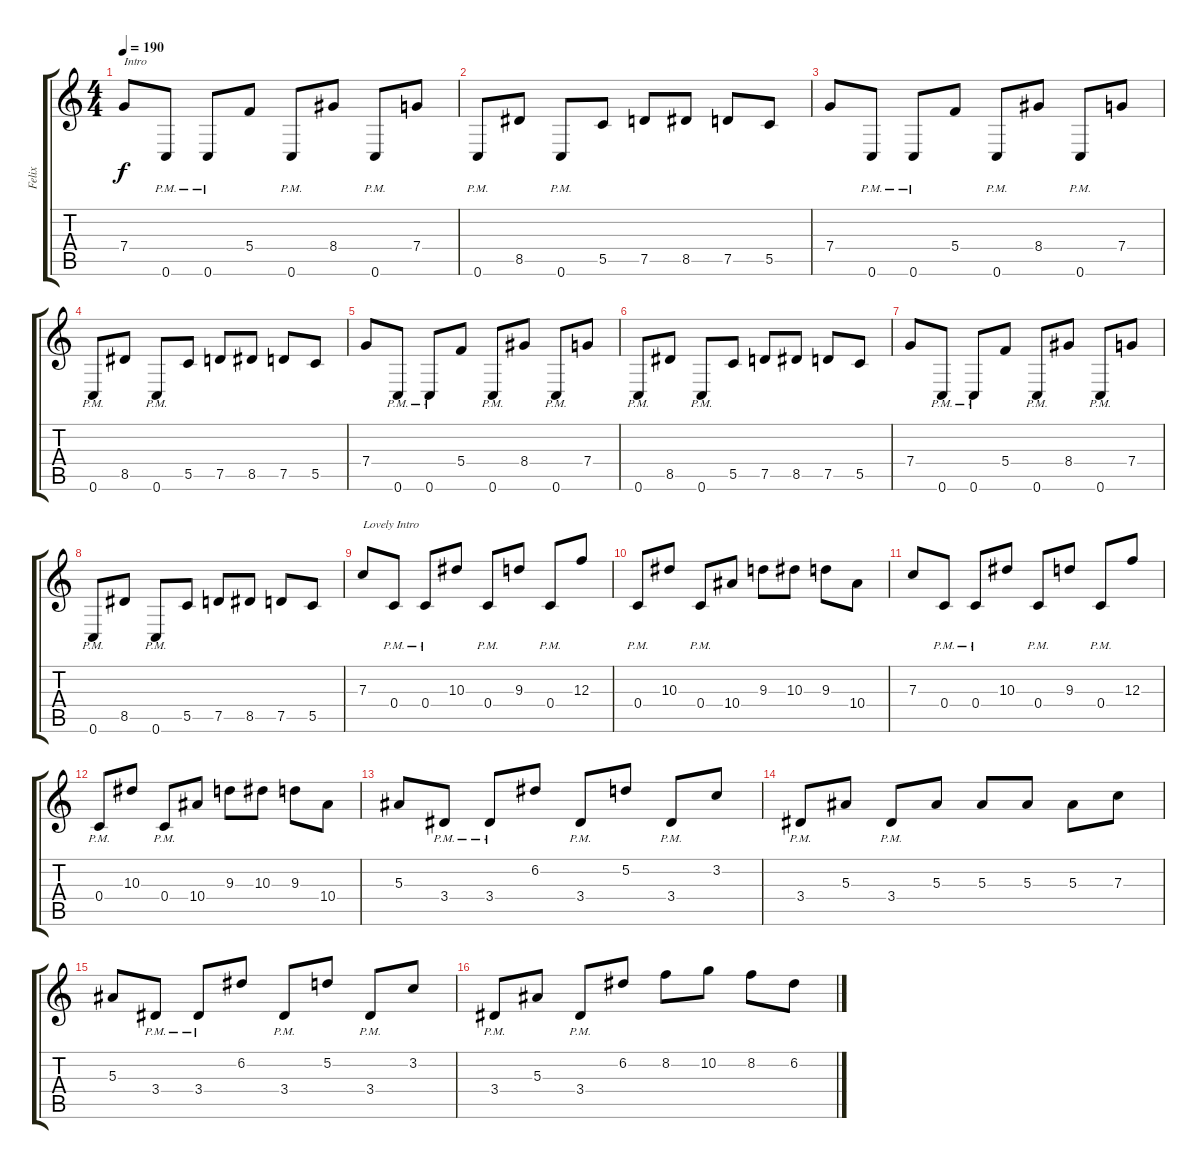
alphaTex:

\track ("Felix" "Felix") {instrument distortionguitar}
\staff {score tabs}
\tuning (D4 A3 F3 C3 G2 C2) {hide}
\ts (4 4)
\tempo 190
\clef g2
\ks c
7.4.8{txt "Intro" dy f instrument distortionguitar} 0.6{pm}.8 0.6{pm}.8 5.4.8 0.6{pm}.8 8.4.8 0.6{pm}.8 7.4.8 |
0.6{pm}.8 8.5.8 0.6{pm}.8 5.5.8 7.5.8 8.5.8 7.5.8 5.5.8 |
7.4.8 0.6{pm}.8 0.6{pm}.8 5.4.8 0.6{pm}.8 8.4.8 0.6{pm}.8 7.4.8 |
0.6{pm}.8 8.5.8 0.6{pm}.8 5.5.8 7.5.8 8.5.8 7.5.8 5.5.8 |
7.4.8 0.6{pm}.8 0.6{pm}.8 5.4.8 0.6{pm}.8 8.4.8 0.6{pm}.8 7.4.8 |
0.6{pm}.8 8.5.8 0.6{pm}.8 5.5.8 7.5.8 8.5.8 7.5.8 5.5.8 |
7.4.8 0.6{pm}.8 0.6{pm}.8 5.4.8 0.6{pm}.8 8.4.8 0.6{pm}.8 7.4.8 |
0.6{pm}.8 8.5.8 0.6{pm}.8 5.5.8 7.5.8 8.5.8 7.5.8 5.5.8 |
7.3.8{txt "Lovely Intro"} 0.4{pm}.8 0.4{pm}.8 10.3.8 0.4{pm}.8 9.3.8 0.4{pm}.8 12.3.8 |
0.4{pm}.8 10.3.8 0.4{pm}.8 10.4.8 9.3.8 10.3.8 9.3.8 10.4.8 |
7.3.8 0.4{pm}.8 0.4{pm}.8 10.3.8 0.4{pm}.8 9.3.8 0.4{pm}.8 12.3.8 |
0.4{pm}.8 10.3.8 0.4{pm}.8 10.4.8 9.3.8 10.3.8 9.3.8 10.4.8 |
5.3.8 3.4{pm}.8 3.4{pm}.8 6.2.8 3.4{pm}.8 5.2.8 3.4{pm}.8 3.2.8 |
3.4{pm}.8 5.3.8 3.4{pm}.8 5.3.8 5.3.8 5.3.8 5.3.8 7.3.8 |
5.3.8 3.4{pm}.8 3.4{pm}.8 6.2.8 3.4{pm}.8 5.2.8 3.4{pm}.8 3.2.8 |
3.4{pm}.8 5.3.8 3.4{pm}.8 6.2.8 8.2.8 10.2.8 8.2.8 6.2.8
